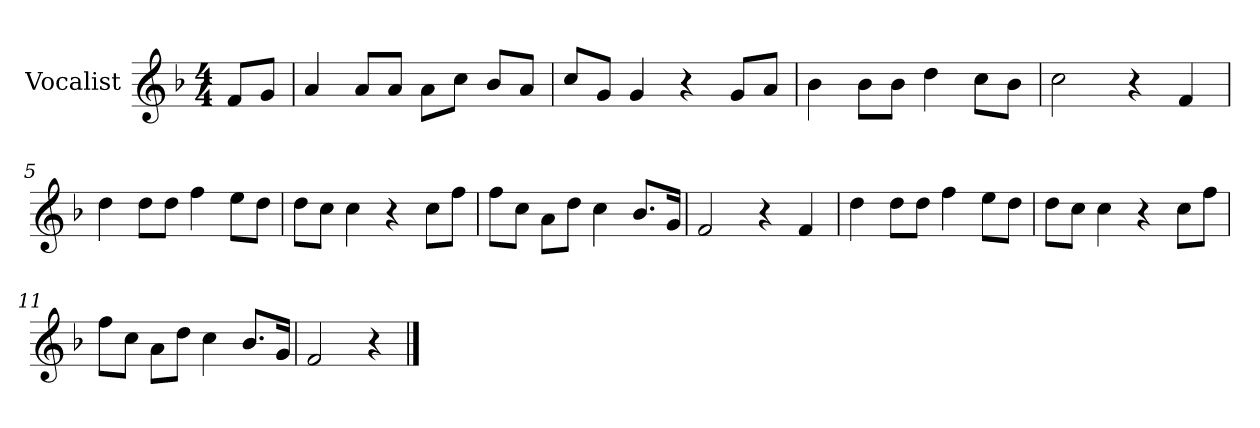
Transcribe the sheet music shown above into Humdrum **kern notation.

**kern
*part1
*staff1
*I"Vocalist
*k[b-]
*F:
*M4/4
=
8fL
8gJ
=1
4a
8aL
8aJ
8aL
8ccJ
8b-L
8aJ
=2
8ccL
8gJ
4g
4r
8gL
8aJ
=3
4b-
8b-L
8b-J
4dd
8ccL
8b-J
=4
2cc
4r
4f
=5
4dd
8ddL
8ddJ
4ff
8eeL
8ddJ
=6
8ddL
8ccJ
4cc
4r
8ccL
8ffJ
=7
8ffL
8ccJ
8aL
8ddJ
4cc
8.b-L
16gJk
=8
2f
4r
4f
=9
4dd
8ddL
8ddJ
4ff
8eeL
8ddJ
=10
8ddL
8ccJ
4cc
4r
8ccL
8ffJ
=11
8ffL
8ccJ
8aL
8ddJ
4cc
8.b-L
16gJk
=12
2f
4r
==
*-
